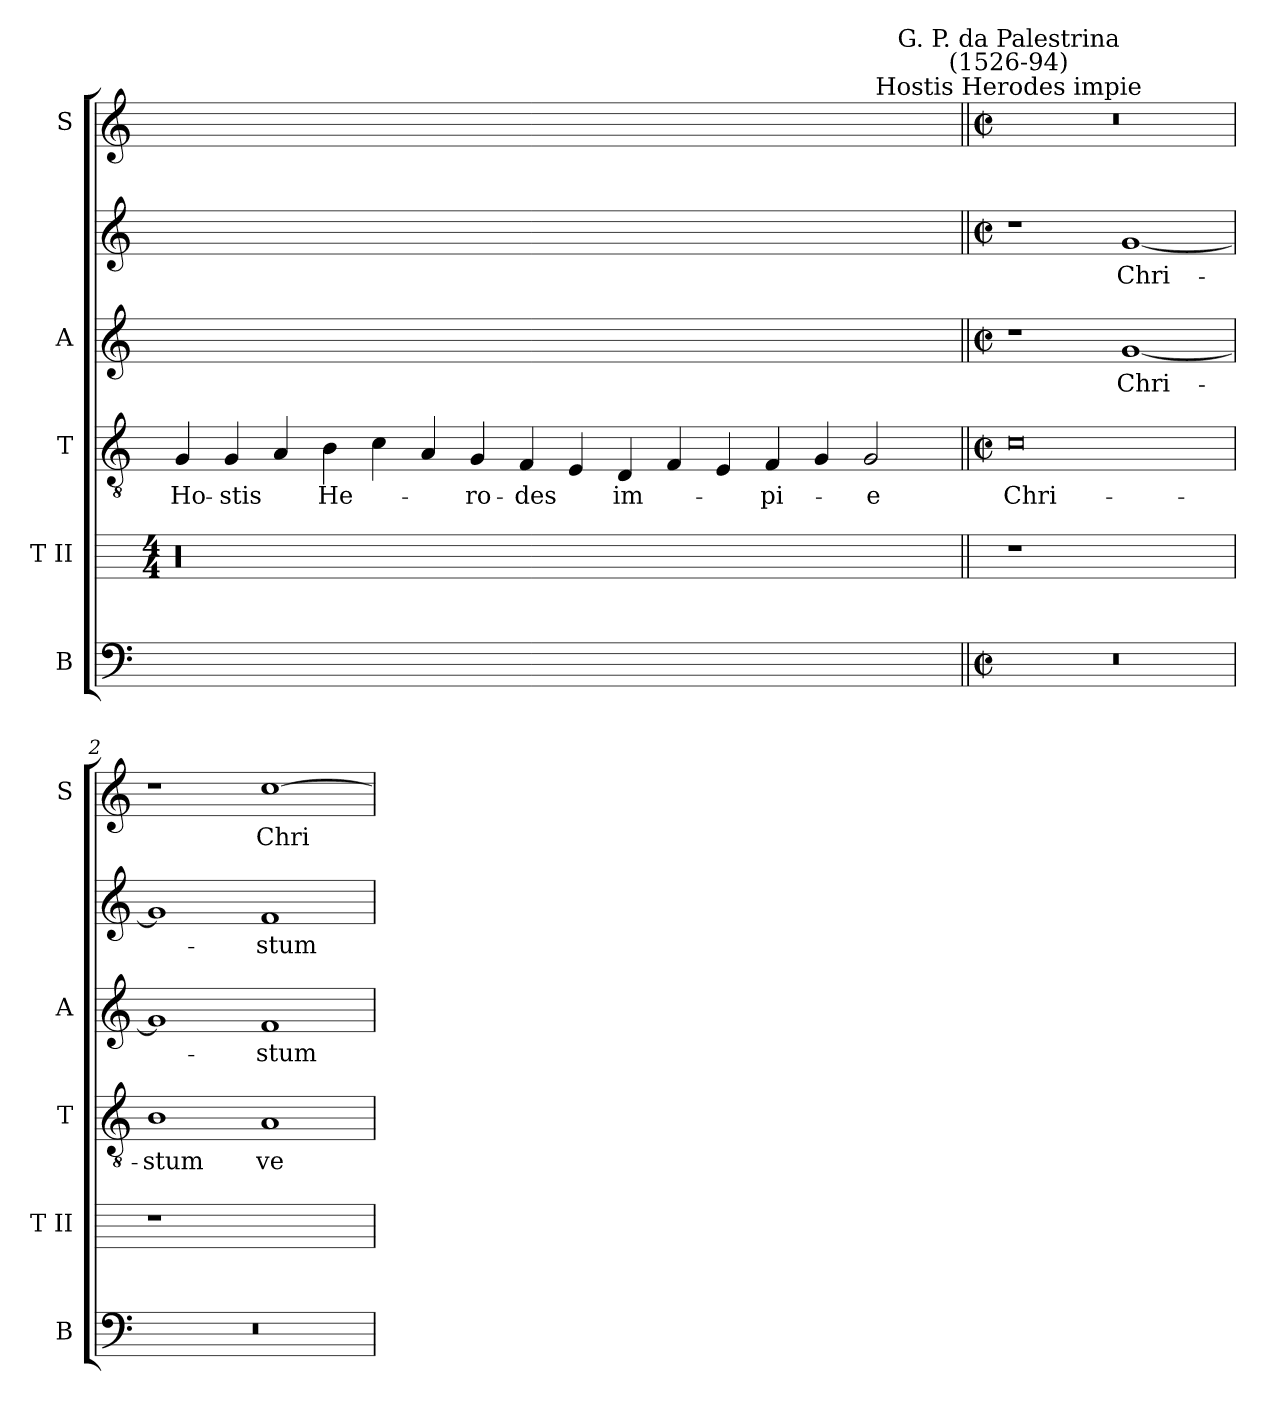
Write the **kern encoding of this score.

**kern	**kern	**kern	**text	**kern	**text	**kern	**text	**kern	**text
*part5	*part4	*part3	*part3	*part2	*part2	*part2	*part2	*part1	*part1
*staff6	*staff5	*staff4	*staff4	*staff3	*staff3	*staff2	*staff2	*staff1	*staff1
*I"B	*I"T II	*I"T	*	*I"A	*	*	*	*I"S	*
*I'B	*I'T II	*I'T	*	*I'A	*	*	*	*I'S	*
*clefF4	*	*clefGv2	*	*	*	*clefG2	*	*clefG2	*
*k[]	*	*k[]	*	*k[]	*	*k[]	*	*k[]	*
*C:	*	*C:	*	*C:	*	*C:	*	*C:	*
*	*M4/4	*	*	*	*	*	*	*	*
=1	=1	=1	=1	=1	=1	=1	=1	=1	=1
!LO:N:vis=0	!	!	!LO:LY:b	!LO:N:vis=0	!	!LO:N:vis=0	!	!LO:N:vis=0	!
2%7ryy	00r	4G	Ho-	2%7ryy	.	2%7ryy	.	2%7ryy	.
!	!	!	!LO:LY:b	!	!	!	!	!	!
.	.	4G	-stis	.	.	.	.	.	.
.	.	4A	.	.	.	.	.	.	.
!	!	!	!LO:LY:b	!	!	!	!	!	!
.	.	4B	He-	.	.	.	.	.	.
.	.	4c	.	.	.	.	.	.	.
.	.	4A	.	.	.	.	.	.	.
!	!	!	!LO:LY:b	!	!	!	!	!	!
.	.	4G	-ro-	.	.	.	.	.	.
!	!	!	!LO:LY:b	!	!	!	!	!	!
.	.	4F	-des	.	.	.	.	.	.
.	.	4E	.	.	.	.	.	.	.
!	!	!	!LO:LY:b	!	!	!	!	!	!
.	.	4D	im-	.	.	.	.	.	.
.	.	4F	.	.	.	.	.	.	.
.	.	4E	.	.	.	.	.	.	.
!	!	!	!LO:LY:b	!	!	!	!	!	!
.	.	4F	-pi-	.	.	.	.	.	.
.	.	4G	.	.	.	.	.	.	.
!	!	!	!LO:LY:b	!	!	!	!	!	!
4ryy	.	2G	e	4ryy	.	4ryy	.	4ryy	.
4ryy	.	.	.	4ryy	.	4ryy	.	4ryy	.
=1A||	=1A||	=1A||	=1A||	=1A||	=1A||	=1A||	=1A||	=1A||	=1A||
*M4/2	*	*M4/2	*	*M4/2	*	*M4/2	*	*M4/2	*
*met(c|)	*	*met(c|)	*	*met(c|)	*	*met(c|)	*	*met(c|)	*
!	!	!	!	!	!	!	!	!LO:TX:a:cj:t=Hostis Herodes impie	!
!	!	!	!	!	!	!	!	!LO:TX:a:cj:t=G. P. da Palestrina\n(1526-94)	!
!	!	!	!LO:LY:b	!	!	!	!	!	!
0r	1r	0c	Chri-	1r	.	1r	.	0r	.
!	!	!	!	!	!LO:LY:b	!	!LO:LY:b	!	!
.	1ryy	.	.	[1g	Chri-	[1g	Chri-	.	.
=2A	=2A	=2A	=2A	=2A	=2A	=2A	=2A	=2A	=2A
!	!	!	!LO:LY:b	!	!	!	!	!	!
0r	1r	1B	-stum	1g]	.	1g]	.	1r	.
!	!	!	!LO:LY:b	!	!LO:LY:b	!	!LO:LY:b	!	!LO:LY:b
.	1ryy	1A	ve-	1f	stum	1f	stum	[1cc	Chri-
=	=	=	=	=	=	=	=	=	=
*-	*-	*-	*-	*-	*-	*-	*-	*-	*-
